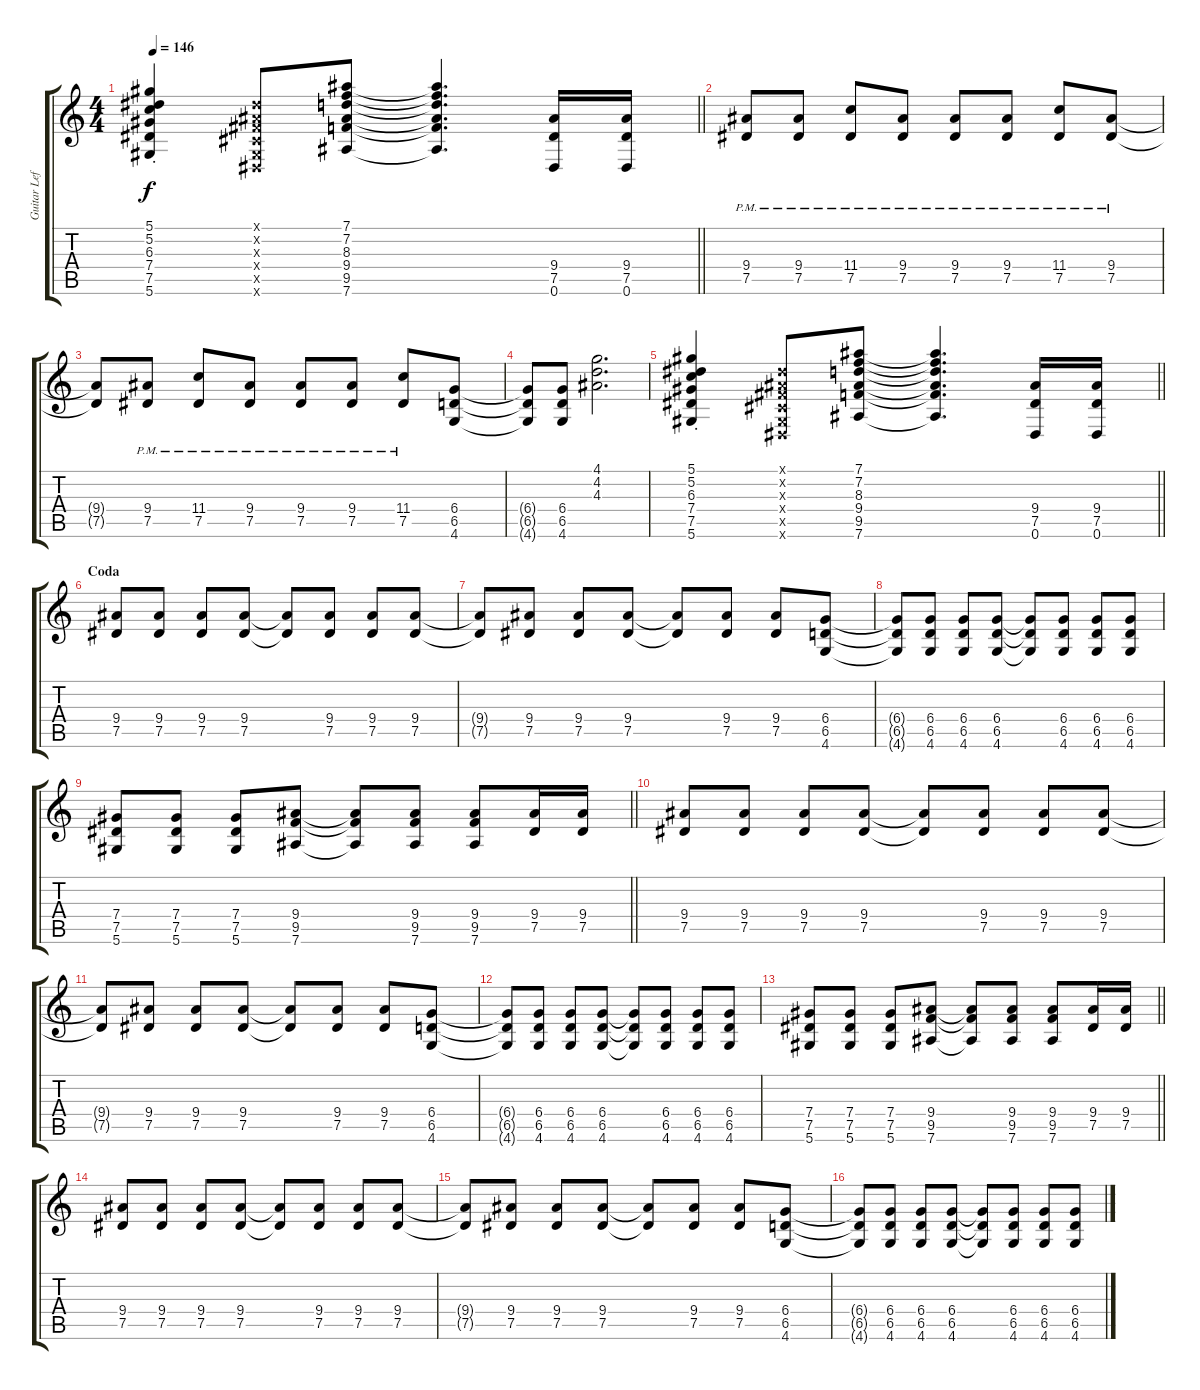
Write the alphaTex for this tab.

\track ("Guitar Left" "Guitar Lef") {instrument overdrivenguitar}
\staff {score tabs}
\tuning (Eb4 Bb3 Gb3 Db3 Ab2 Eb2) {hide}
\ts (4 4)
\tempo 146
\clef g2
\barLineRight lightlight
\ks c
(5.1{st} 5.2{st} 6.3{st} 7.4{st} 7.5{st} 5.6{st}).4{dy f} (0.1{x} 0.2{x} 0.3{x} 0.4{x} 0.5{x} 0.6{x}).8 (7.1 7.2 8.3 9.4 9.5 7.6).8 (7.1{t} 7.2{t} 8.3{t} 9.4{t} 9.5{t} 7.6{t}).4{d} (9.4 7.5 0.6).16 (9.4 7.5 0.6).16 |
(9.4{pm} 7.5{pm}).8 (9.4{pm} 7.5{pm}).8 (11.4{pm} 7.5{pm}).8 (9.4{pm} 7.5{pm}).8 (9.4{pm} 7.5{pm}).8 (9.4{pm} 7.5{pm}).8 (11.4{pm} 7.5{pm}).8 (9.4{pm} 7.5{pm}).8 |
(9.4{t} 7.5{t}).8 (9.4{pm} 7.5{pm}).8 (11.4{pm} 7.5{pm}).8 (9.4{pm} 7.5{pm}).8 (9.4{pm} 7.5{pm}).8 (9.4{pm} 7.5{pm}).8 (11.4{pm} 7.5{pm}).8 (6.4 6.5 4.6).8 |
(6.4{t} 6.5{t} 4.6{t}).8 (6.4 6.5 4.6).8 (4.1 4.2 4.3).2{d} |
\barLineRight lightlight
(5.1{st} 5.2{st} 6.3{st} 7.4{st} 7.5{st} 5.6{st}).4 (0.1{x} 0.2{x} 0.3{x} 0.4{x} 0.5{x} 0.6{x}).8 (7.1 7.2 8.3 9.4 9.5 7.6).8 (7.1{t} 7.2{t} 8.3{t} 9.4{t} 9.5{t} 7.6{t}).4{d} (9.4 7.5 0.6).16 (9.4 7.5 0.6).16 |
\section ("" "Coda")
(9.4 7.5).8 (9.4 7.5).8 (9.4 7.5).8 (9.4 7.5).8 (9.4{t} 7.5{t}).8 (9.4 7.5).8 (9.4 7.5).8 (9.4 7.5).8 |
(9.4{t} 7.5{t}).8 (9.4 7.5).8 (9.4 7.5).8 (9.4 7.5).8 (9.4{t} 7.5{t}).8 (9.4 7.5).8 (9.4 7.5).8 (6.4 6.5 4.6).8 |
(6.4{t} 6.5{t} 4.6{t}).8 (6.4 6.5 4.6).8 (6.4 6.5 4.6).8 (6.4 6.5 4.6).8 (6.4{t} 6.5{t} 4.6{t}).8 (6.4 6.5 4.6).8 (6.4 6.5 4.6).8 (6.4 6.5 4.6).8 |
\barLineRight lightlight
(7.4 7.5 5.6).8 (7.4 7.5 5.6).8 (7.4 7.5 5.6).8 (9.4 9.5 7.6).8 (9.4{t} 9.5{t} 7.6{t}).8 (9.4 9.5 7.6).8 (9.4 9.5 7.6).8 (9.4 7.5).16 (9.4 7.5).16 |
(9.4 7.5).8 (9.4 7.5).8 (9.4 7.5).8 (9.4 7.5).8 (9.4{t} 7.5{t}).8 (9.4 7.5).8 (9.4 7.5).8 (9.4 7.5).8 |
(9.4{t} 7.5{t}).8 (9.4 7.5).8 (9.4 7.5).8 (9.4 7.5).8 (9.4{t} 7.5{t}).8 (9.4 7.5).8 (9.4 7.5).8 (6.4 6.5 4.6).8 |
(6.4{t} 6.5{t} 4.6{t}).8 (6.4 6.5 4.6).8 (6.4 6.5 4.6).8 (6.4 6.5 4.6).8 (6.4{t} 6.5{t} 4.6{t}).8 (6.4 6.5 4.6).8 (6.4 6.5 4.6).8 (6.4 6.5 4.6).8 |
\barLineRight lightlight
(7.4 7.5 5.6).8 (7.4 7.5 5.6).8 (7.4 7.5 5.6).8 (9.4 9.5 7.6).8 (9.4{t} 9.5{t} 7.6{t}).8 (9.4 9.5 7.6).8 (9.4 9.5 7.6).8 (9.4 7.5).16 (9.4 7.5).16 |
(9.4 7.5).8 (9.4 7.5).8 (9.4 7.5).8 (9.4 7.5).8 (9.4{t} 7.5{t}).8 (9.4 7.5).8 (9.4 7.5).8 (9.4 7.5).8 |
(9.4{t} 7.5{t}).8 (9.4 7.5).8 (9.4 7.5).8 (9.4 7.5).8 (9.4{t} 7.5{t}).8 (9.4 7.5).8 (9.4 7.5).8 (6.4 6.5 4.6).8 |
(6.4{t} 6.5{t} 4.6{t}).8 (6.4 6.5 4.6).8 (6.4 6.5 4.6).8 (6.4 6.5 4.6).8 (6.4{t} 6.5{t} 4.6{t}).8 (6.4 6.5 4.6).8 (6.4 6.5 4.6).8 (6.4 6.5 4.6).8
